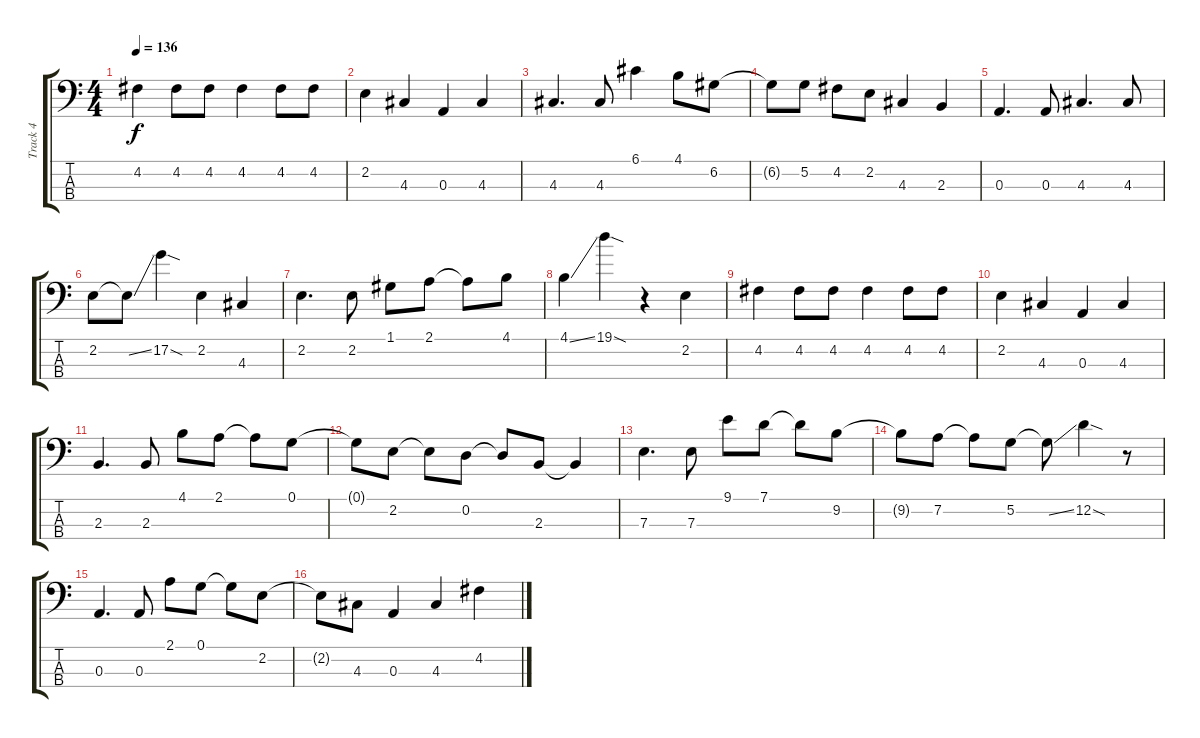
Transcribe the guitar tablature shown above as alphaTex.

\track ("Track 4" "Track 4") {instrument electricbassfinger}
\staff {score tabs}
\tuning (G2 D2 A1 E1) {hide}
\ts (4 4)
\tempo 136
\clef f4
\ks c
4.2.4{dy f} 4.2.8 4.2.8 4.2.4 4.2.8 4.2.8 |
2.2.4 4.3.4 0.3.4 4.3.4 |
4.3.4{d} 4.3.8 6.1.4 4.1.8 6.2.8 |
6.2{t}.8 5.2.8 4.2.8 2.2.8 4.3.4 2.3.4 |
0.3.4{d} 0.3.8 4.3.4{d} 4.3.8 |
2.2.8 2.2{ss t}.8 17.2{sod}.4 2.2.4 4.3.4 |
2.2.4{d} 2.2.8 1.1.8 2.1.8 2.1{t}.8 4.1.8 |
4.1{ss}.4 19.1{sod}.4 r.4 2.2.4 |
4.2.4 4.2.8 4.2.8 4.2.4 4.2.8 4.2.8 |
2.2.4 4.3.4 0.3.4 4.3.4 |
2.3.4{d} 2.3.8 4.1.8 2.1.8 2.1{t}.8 0.1.8 |
0.1{t}.8 2.2.8 2.2{t}.8 0.2.8 0.2{t}.8 2.3.8 2.3{t}.4 |
7.3.4{d} 7.3.8 9.1.8 7.1.8 7.1{t}.8 9.2.8 |
9.2{t}.8 7.2.8 7.2{t}.8 5.2.8 5.2{ss t}.8 12.2{sod}.4 r.8 |
0.3.4{d} 0.3.8 2.1.8 0.1.8 0.1{t}.8 2.2.8 |
2.2{t}.8 4.3.8 0.3.4 4.3.4 4.2.4
